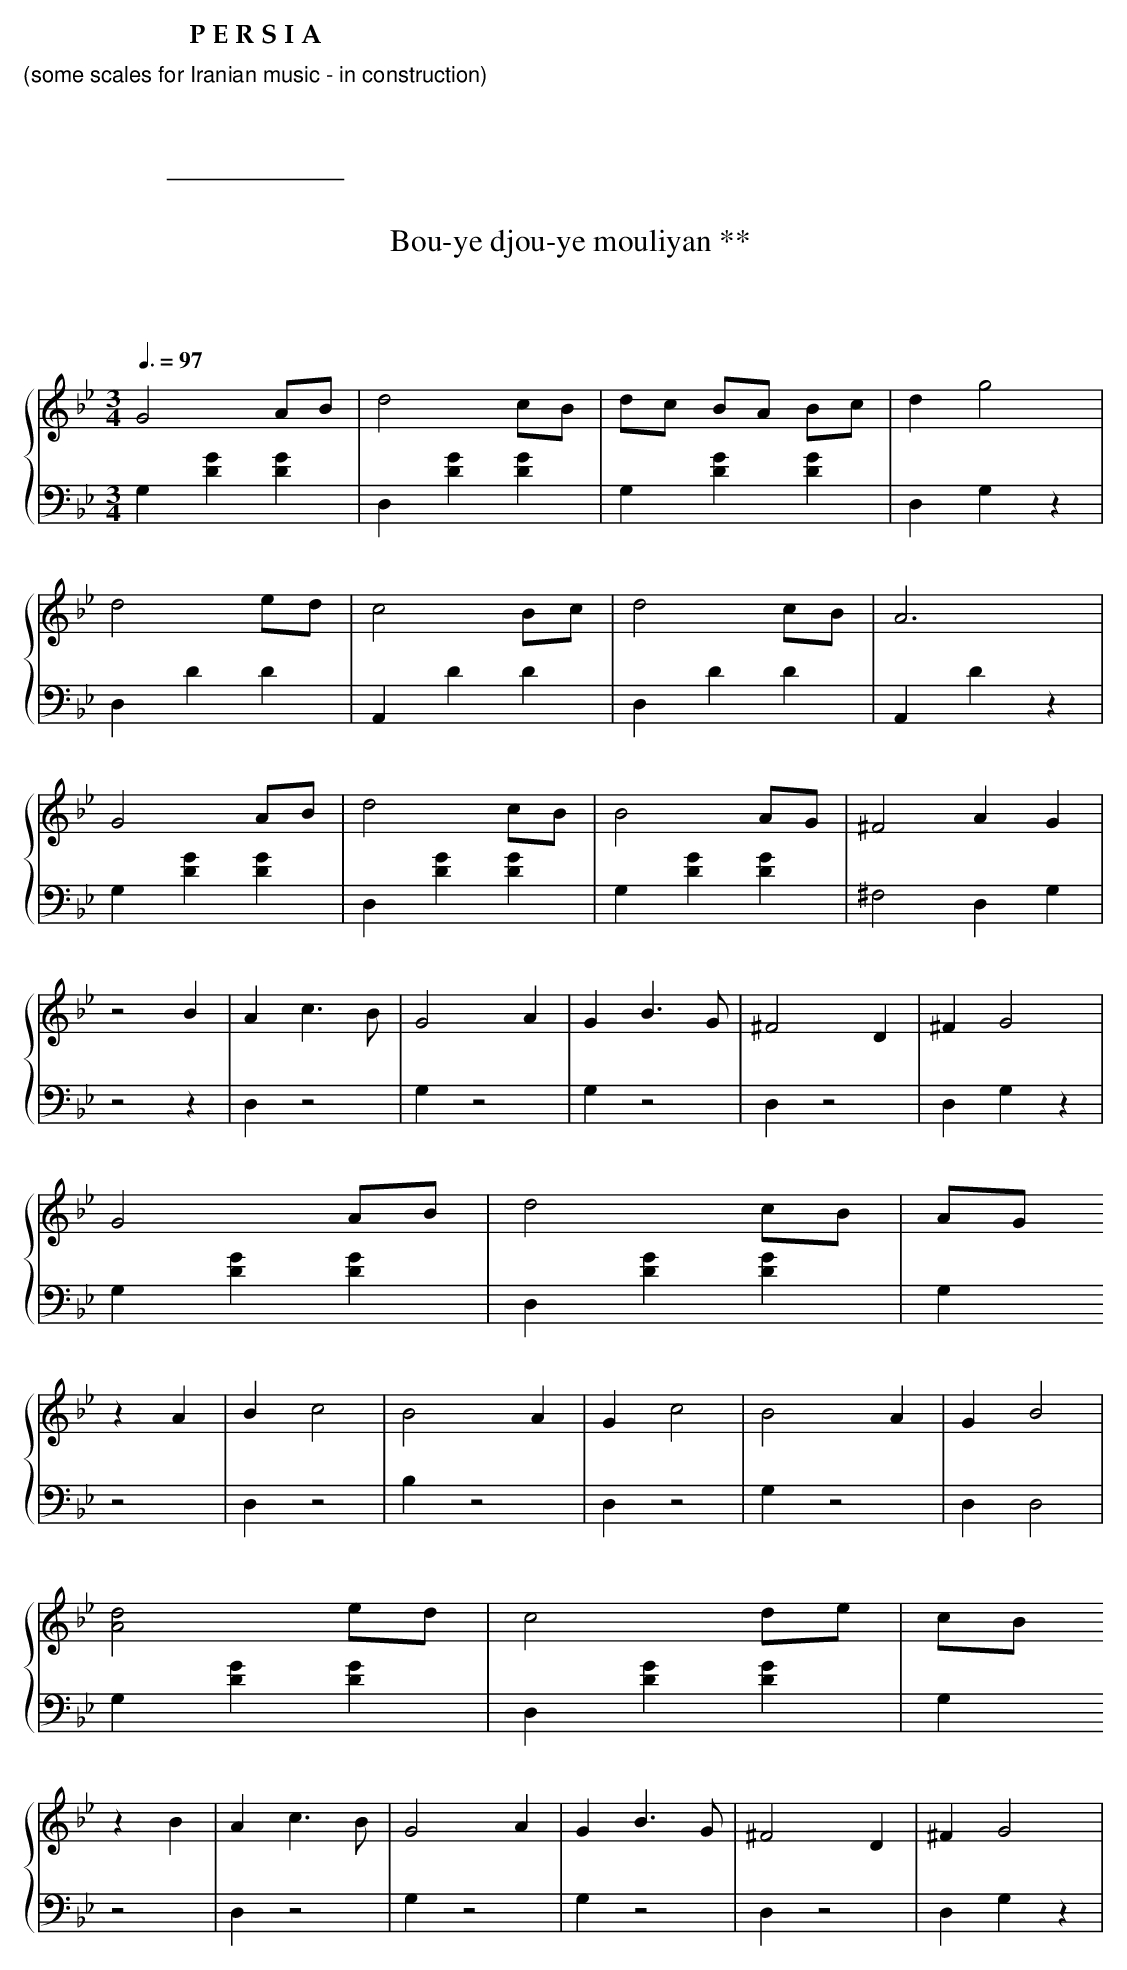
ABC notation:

X:1
T:Bou-ye djou-ye mouliyan **
T:
C:
M:3/4
L:1/8
Q:3/8=97
K:Bb
K:Gm
%%staves {1 2}
%%vskip 1cm
V:1
G4 AB | d4 cB | dc BA Bc | d2 g4 |
d4 ed | c4 Bc |d4    cB | A6 |
G4 AB | d4 cB | B4 AG   | ^F4 A2 G2  |
z4 B2 | A2 c2>B2 | G4 A2 | G2 B2>G2 | ^F4 D2 | ^F2G4 |
G4 AB | d4 cB | AG
z2 A2 | B2 c4 | B4 A2 | G2 c4 | B4 A2 | G2B4 |
[A4d4] ed | c4 de | cB
z2 B2 | A2 c2>B2 | G4 A2 | G2 B2>G2 | ^F4 D2 | ^F2G4 |
V:2
K:Gm bass
G,2[D2G2][D2G2] | D,2[D2G2][D2G2] | G,2[D2G2][D2G2] | D,2 G,2 z2 |
D,2D2D2 | A,,2D2D2 | D,2D2D2 | A,,2 D2 z2 |
G,2[D2G2][D2G2] | D,2[D2G2][D2G2] | G,2[D2G2][D2G2] | ^F,4 D,2 G,2 |
z4 z2 | D,2 z4| G,2 z4 | G,2 z4 | D,2 z4 | D,2 G,2 z2 |
G,2[D2G2][D2G2] | D,2[D2G2][D2G2] |
G,2 z4 | D,2 z4 | B,2 z4 | D,2 z4 | G,2 z4 | D,2D,4 |
G,2[D2G2][D2G2] | D,2[D2G2][D2G2] |
G,2 z4 | D,2 z4| G,2 z4 | G,2 z4 | D,2 z4 | D,2 G,2 z2 |
